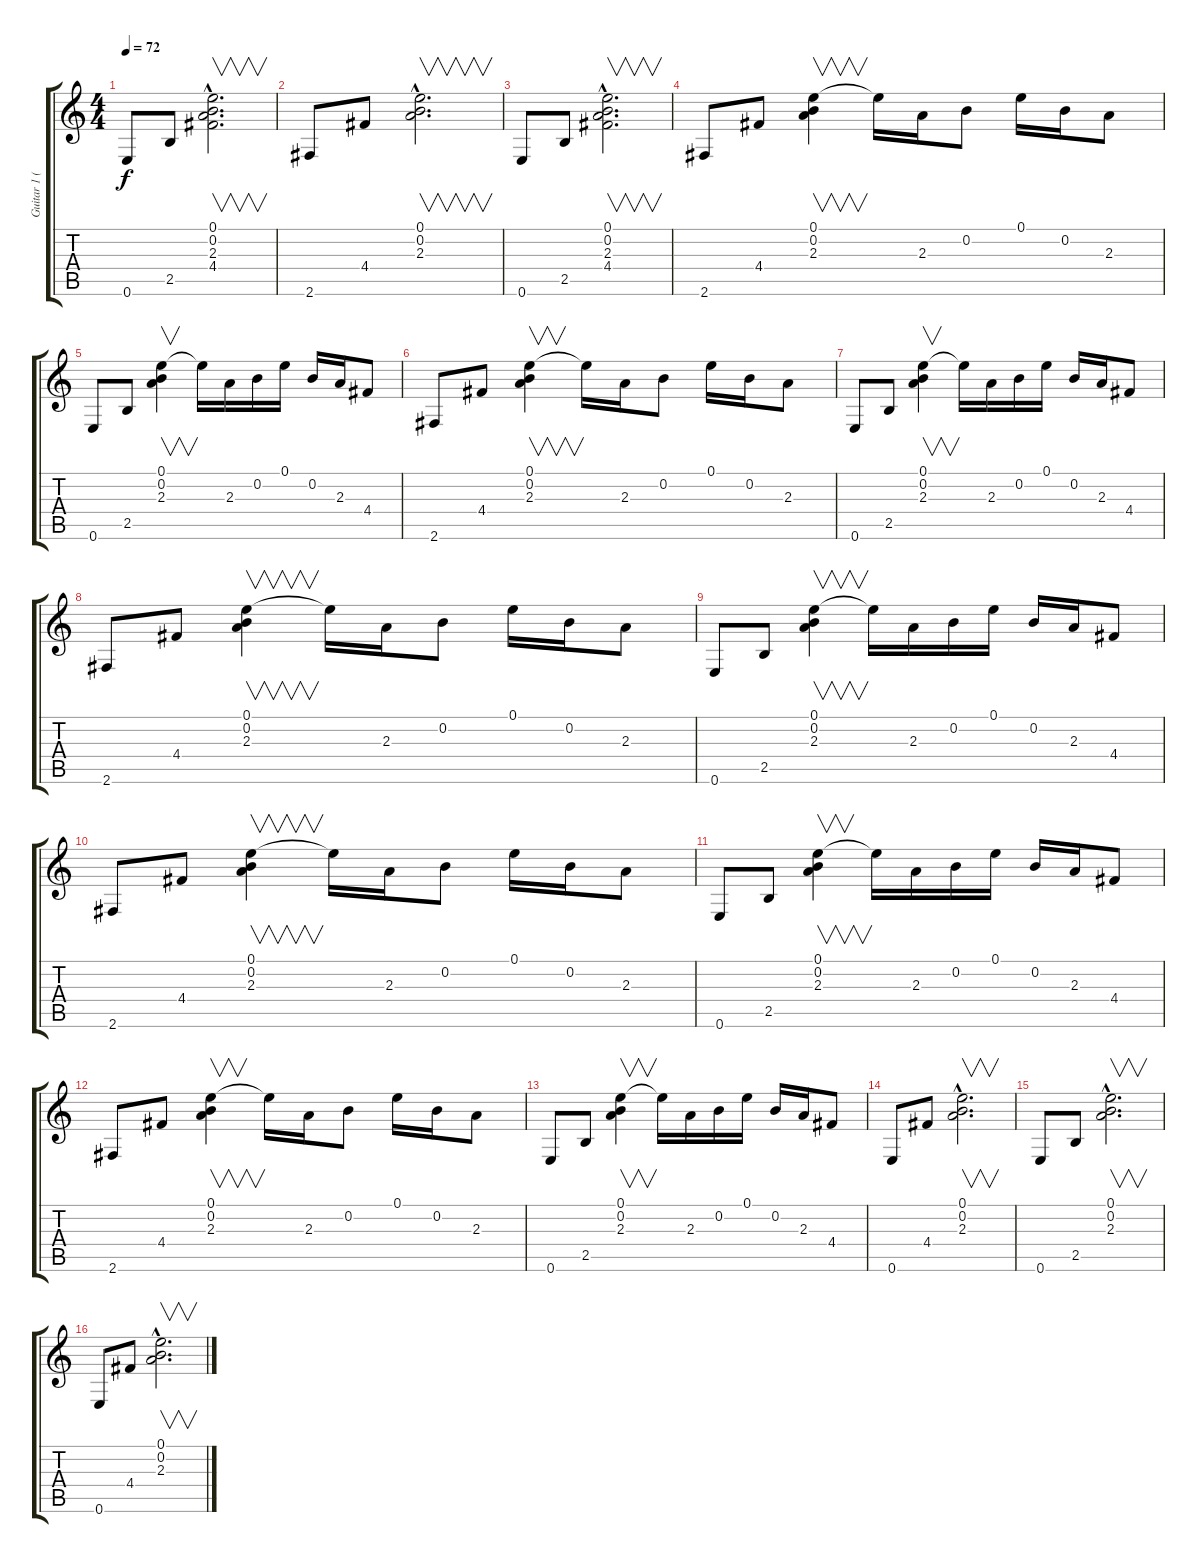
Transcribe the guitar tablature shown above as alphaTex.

\track ("Guitar 1 (Rhythm)" "Guitar 1 (") {instrument distortionguitar}
\staff {score tabs}
\tuning (E4 B3 G3 D3 A2 E2) {hide}
\ts (4 4)
\tempo 72
\clef g2
\ks c
0.6.8{dy f} 2.5.8 (0.1{hac} 0.2{hac} 2.3{hac} 4.4{hac}).2{v d} |
2.6.8 4.4.8 (0.1{hac} 0.2{hac} 2.3{hac}).2{v d} |
0.6.8 2.5.8 (0.1{hac} 0.2{hac} 2.3{hac} 4.4{hac}).2{v d} |
2.6.8 4.4.8 (0.1 0.2 2.3).4{v} 0.1{t}.16 2.3.16 0.2.8 0.1.16 0.2.16 2.3.8 |
0.6.8 2.5.8 (0.1 0.2 2.3).4{v} 0.1{t}.16 2.3.16 0.2.16 0.1.16 0.2.16 2.3.16 4.4.8 |
2.6.8 4.4.8 (0.1 0.2 2.3).4{v} 0.1{t}.16 2.3.16 0.2.8 0.1.16 0.2.16 2.3.8 |
0.6.8 2.5.8 (0.1 0.2 2.3).4{v} 0.1{t}.16 2.3.16 0.2.16 0.1.16 0.2.16 2.3.16 4.4.8 |
2.6.8 4.4.8 (0.1 0.2 2.3).4{v} 0.1{t}.16 2.3.16 0.2.8 0.1.16 0.2.16 2.3.8 |
0.6.8 2.5.8 (0.1 0.2 2.3).4{v} 0.1{t}.16 2.3.16 0.2.16 0.1.16 0.2.16 2.3.16 4.4.8 |
2.6.8 4.4.8 (0.1 0.2 2.3).4{v} 0.1{t}.16 2.3.16 0.2.8 0.1.16 0.2.16 2.3.8 |
0.6.8 2.5.8 (0.1 0.2 2.3).4{v} 0.1{t}.16 2.3.16 0.2.16 0.1.16 0.2.16 2.3.16 4.4.8 |
2.6.8 4.4.8 (0.1 0.2 2.3).4{v} 0.1{t}.16 2.3.16 0.2.8 0.1.16 0.2.16 2.3.8 |
0.6.8 2.5.8 (0.1 0.2 2.3).4{v} 0.1{t}.16 2.3.16 0.2.16 0.1.16 0.2.16 2.3.16 4.4.8 |
0.6.8 4.4.8 (0.1{hac} 0.2{hac} 2.3{hac}).2{v d} |
0.6.8 2.5.8 (0.1{hac} 0.2{hac} 2.3{hac}).2{v d} |
0.6.8 4.4.8 (0.1{hac} 0.2{hac} 2.3{hac}).2{v d}
